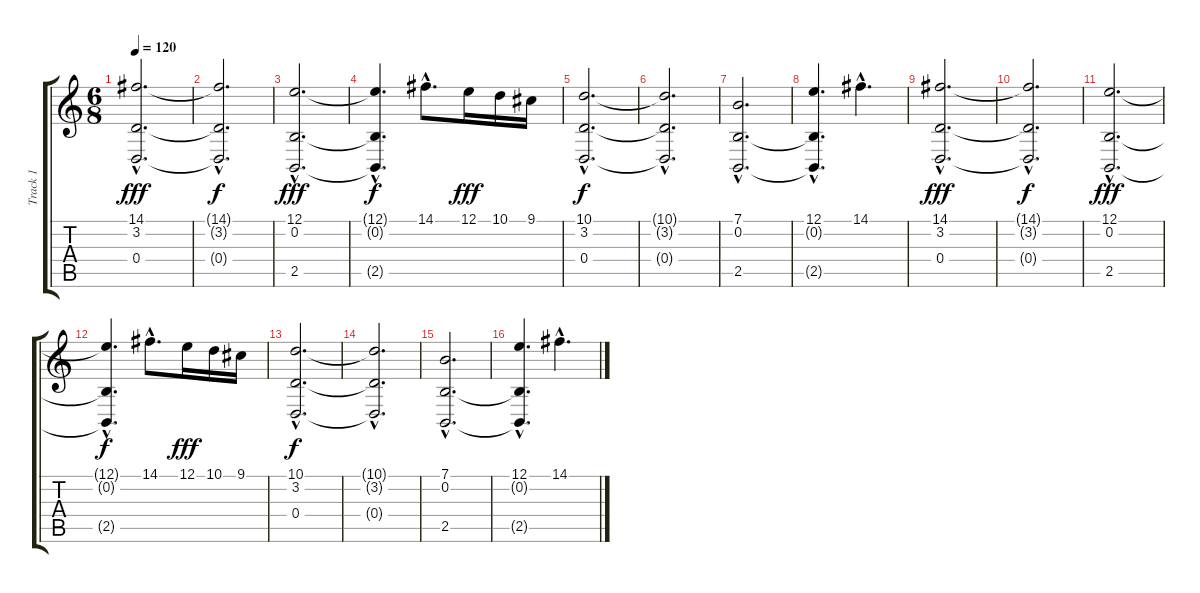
\track ("Track 1" "Track 1") {instrument stringensemble1}
\staff {score tabs}
\tuning (E4 B3 G3 D3 A2 E2) {hide}
\ts (6 8)
\tempo 120
\clef g2
\ks c
(14.1{hac} 3.2{hac} 0.4{hac}).2{d dy fff} |
(14.1{hac t} 3.2{hac t} 0.4{hac t}).2{d dy f} |
(12.1{hac} 0.2{hac} 2.5{hac}).2{d dy fff} |
(12.1{hac t} 0.2{hac t} 2.5{hac t}).4{d dy f} 14.1{hac}.8{d} 12.1.16{dy fff} 10.1.16 9.1.16 |
(10.1{hac} 3.2{hac} 0.4{hac}).2{d dy f} |
(10.1{hac t} 3.2{hac t} 0.4{hac t}).2{d} |
(7.1{hac} 0.2{hac} 2.5{hac}).2{d} |
(12.1{hac} 0.2{hac t} 2.5{hac t}).4{d} 14.1{hac}.4{d} |
(14.1{hac} 3.2{hac} 0.4{hac}).2{d dy fff} |
(14.1{hac t} 3.2{hac t} 0.4{hac t}).2{d dy f} |
(12.1{hac} 0.2{hac} 2.5{hac}).2{d dy fff} |
(12.1{hac t} 0.2{hac t} 2.5{hac t}).4{d dy f} 14.1{hac}.8{d} 12.1.16{dy fff} 10.1.16 9.1.16 |
(10.1{hac} 3.2{hac} 0.4{hac}).2{d dy f} |
(10.1{hac t} 3.2{hac t} 0.4{hac t}).2{d} |
(7.1{hac} 0.2{hac} 2.5{hac}).2{d} |
(12.1{hac} 0.2{hac t} 2.5{hac t}).4{d} 14.1{hac}.4{d}
